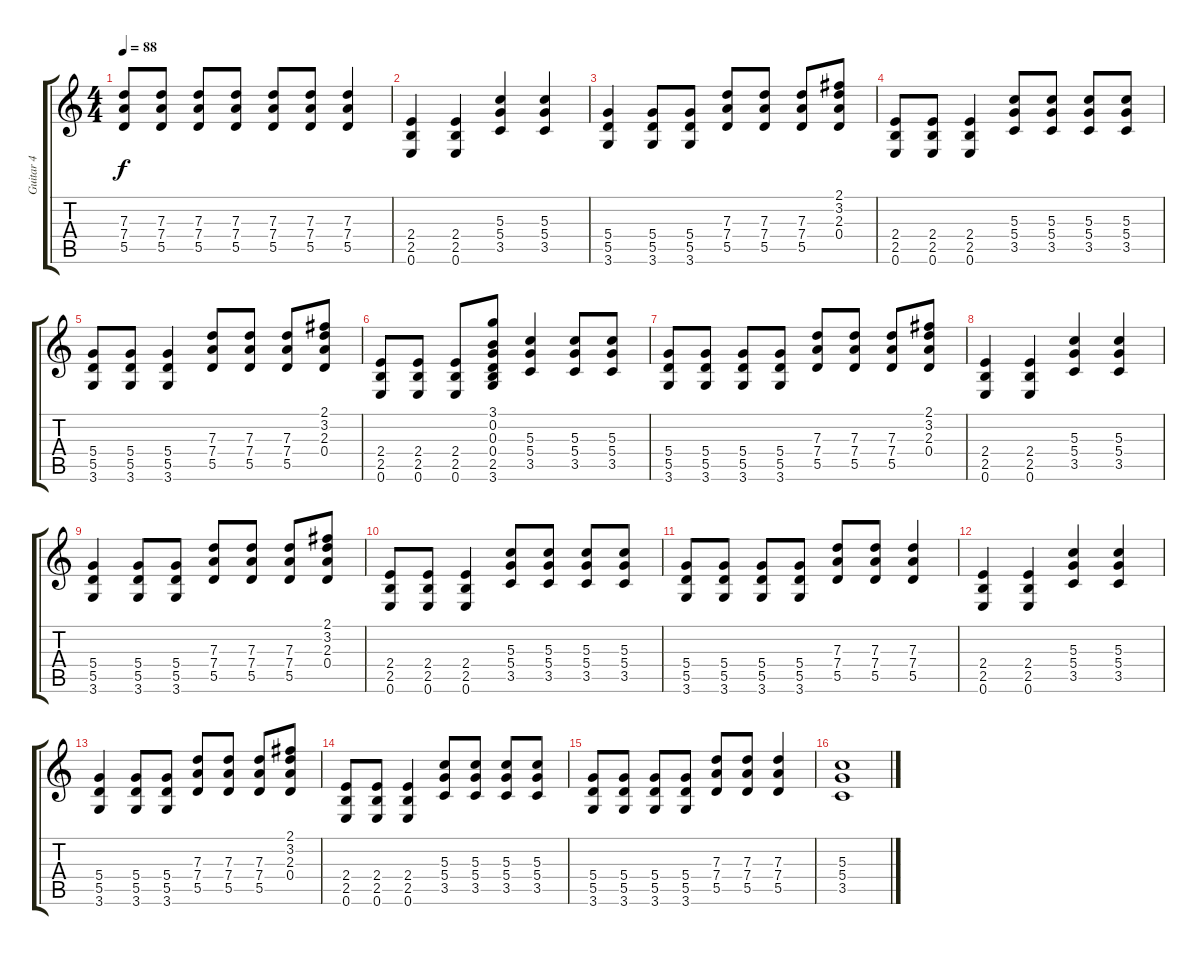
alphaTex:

\track ("Guitar 4 " "Guitar 4 ") {instrument distortionguitar}
\staff {score tabs}
\tuning (E4 B3 G3 D3 A2 E2) {hide}
\ts (4 4)
\tempo 88
\clef g2
\ks c
(7.3 7.4 5.5).8{dy f} (7.3 7.4 5.5).8 (7.3 7.4 5.5).8 (7.3 7.4 5.5).8 (7.3 7.4 5.5).8 (7.3 7.4 5.5).8 (7.3 7.4 5.5).4 |
(2.4 2.5 0.6).4 (2.4 2.5 0.6).4 (5.3 5.4 3.5).4 (5.3 5.4 3.5).4 |
(5.4 5.5 3.6).4 (5.4 5.5 3.6).8 (5.4 5.5 3.6).8 (7.3 7.4 5.5).8 (7.3 7.4 5.5).8 (7.3 7.4 5.5).8 (2.1 3.2 2.3 0.4).8 |
(2.4 2.5 0.6).8 (2.4 2.5 0.6).8 (2.4 2.5 0.6).4 (5.3 5.4 3.5).8 (5.3 5.4 3.5).8 (5.3 5.4 3.5).8 (5.3 5.4 3.5).8 |
(5.4 5.5 3.6).8 (5.4 5.5 3.6).8 (5.4 5.5 3.6).4 (7.3 7.4 5.5).8 (7.3 7.4 5.5).8 (7.3 7.4 5.5).8 (2.1 3.2 2.3 0.4).8 |
(2.4 2.5 0.6).8 (2.4 2.5 0.6).8 (2.4 2.5 0.6).8 (3.1 0.2 0.3 0.4 2.5 3.6).8 (5.3 5.4 3.5).4 (5.3 5.4 3.5).8 (5.3 5.4 3.5).8 |
(5.4 5.5 3.6).8 (5.4 5.5 3.6).8 (5.4 5.5 3.6).8 (5.4 5.5 3.6).8 (7.3 7.4 5.5).8 (7.3 7.4 5.5).8 (7.3 7.4 5.5).8 (2.1 3.2 2.3 0.4).8 |
(2.4 2.5 0.6).4 (2.4 2.5 0.6).4 (5.3 5.4 3.5).4 (5.3 5.4 3.5).4 |
(5.4 5.5 3.6).4 (5.4 5.5 3.6).8 (5.4 5.5 3.6).8 (7.3 7.4 5.5).8 (7.3 7.4 5.5).8 (7.3 7.4 5.5).8 (2.1 3.2 2.3 0.4).8 |
(2.4 2.5 0.6).8 (2.4 2.5 0.6).8 (2.4 2.5 0.6).4 (5.3 5.4 3.5).8 (5.3 5.4 3.5).8 (5.3 5.4 3.5).8 (5.3 5.4 3.5).8 |
(5.4 5.5 3.6).8 (5.4 5.5 3.6).8 (5.4 5.5 3.6).8 (5.4 5.5 3.6).8 (7.3 7.4 5.5).8 (7.3 7.4 5.5).8 (7.3 7.4 5.5).4 |
(2.4 2.5 0.6).4 (2.4 2.5 0.6).4 (5.3 5.4 3.5).4 (5.3 5.4 3.5).4 |
(5.4 5.5 3.6).4 (5.4 5.5 3.6).8 (5.4 5.5 3.6).8 (7.3 7.4 5.5).8 (7.3 7.4 5.5).8 (7.3 7.4 5.5).8 (2.1 3.2 2.3 0.4).8 |
(2.4 2.5 0.6).8 (2.4 2.5 0.6).8 (2.4 2.5 0.6).4 (5.3 5.4 3.5).8 (5.3 5.4 3.5).8 (5.3 5.4 3.5).8 (5.3 5.4 3.5).8 |
(5.4 5.5 3.6).8 (5.4 5.5 3.6).8 (5.4 5.5 3.6).8 (5.4 5.5 3.6).8 (7.3 7.4 5.5).8 (7.3 7.4 5.5).8 (7.3 7.4 5.5).4 |
(5.3 5.4 3.5).1
